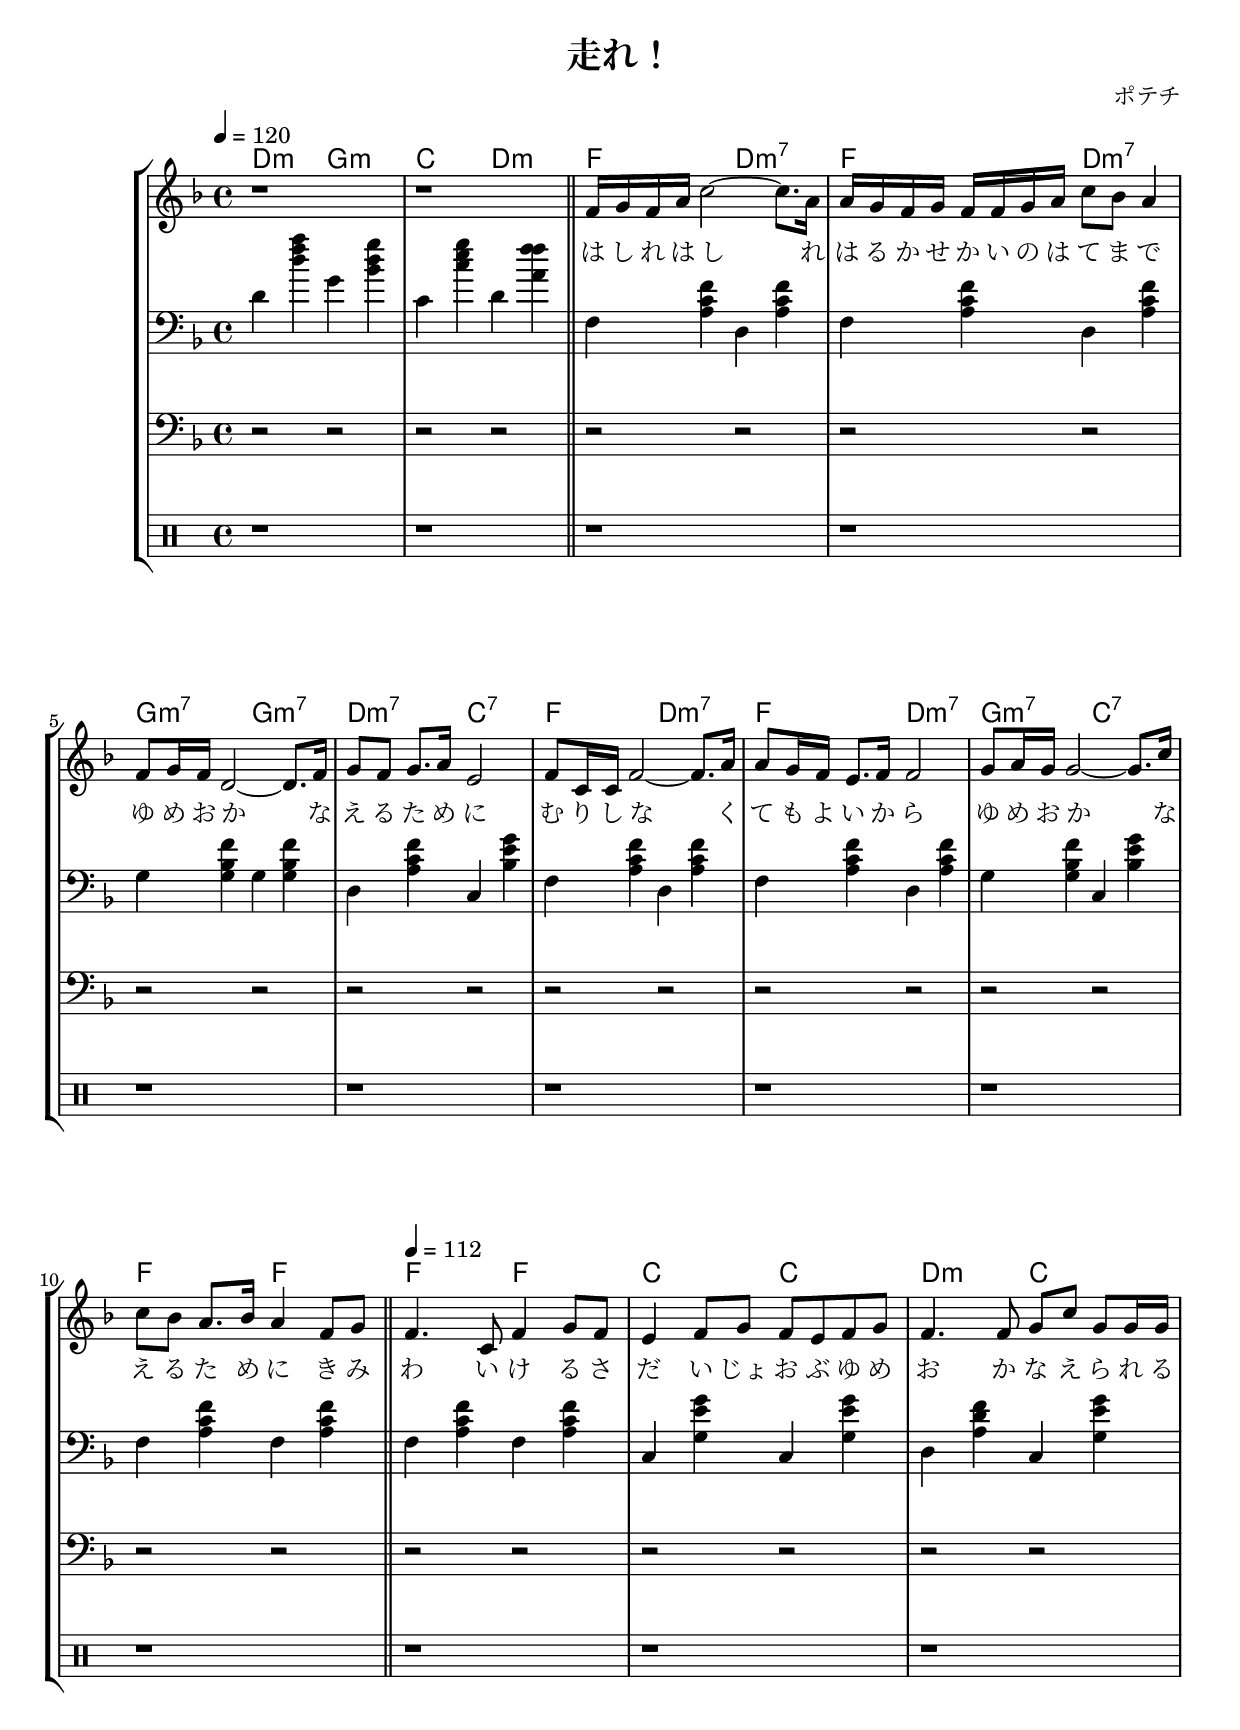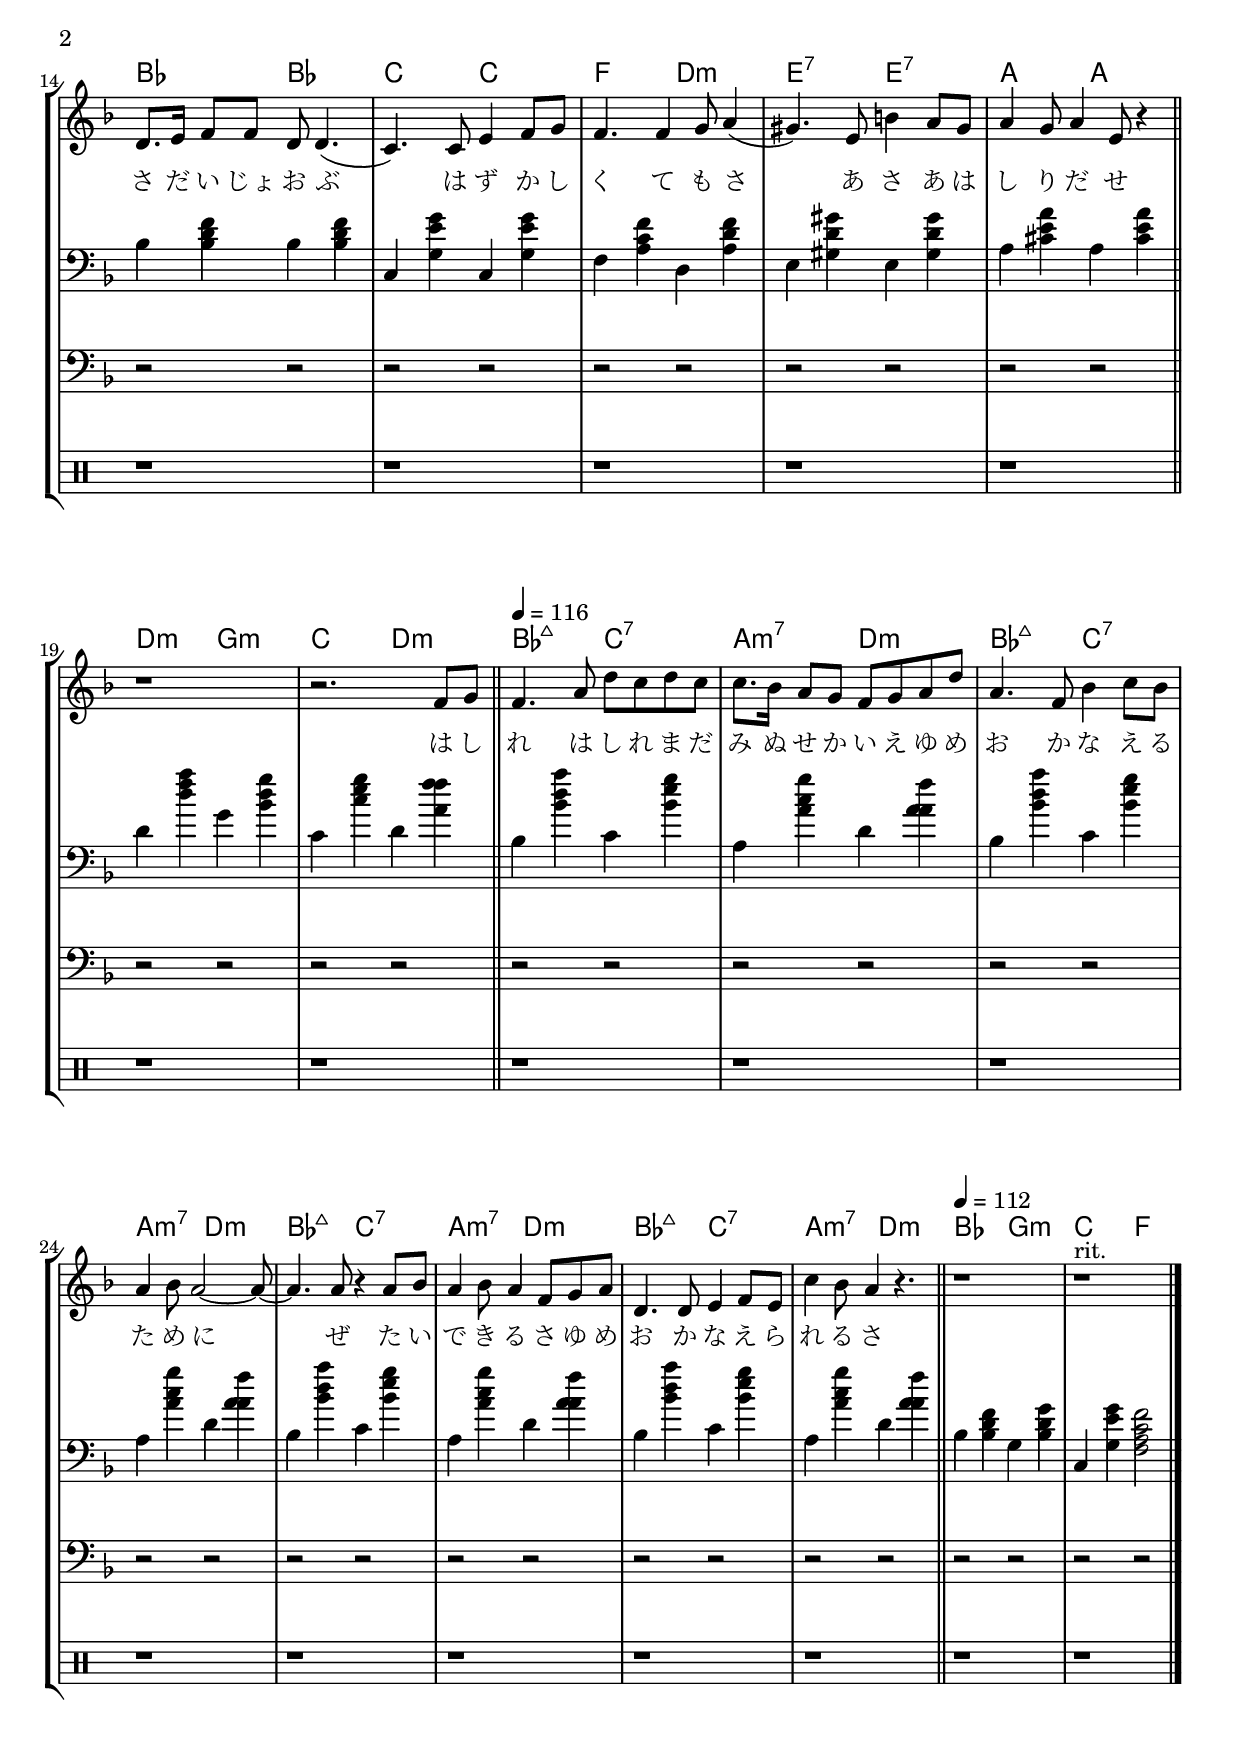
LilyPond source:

\version "2.12.1"

\header {
	title = \markup {走れ！}
	composer = \markup \center-column {ポテチ}
}

harmony = \chordmode {
	d2:m g:m c d:m 

	f d:min7 f d:min7 g:min7 g:min7 d:min7 c:7 f d:min7 f d:min7 g:min7 c:7 f f 

	f f c c d:m c bes bes c c f d:m e:7 e:7 a a 

	d:m g:m c d:m 

	bes:maj7 c:7 a:min7 d:m bes:maj7 c:7 a:min7 d:m bes:maj7 c:7 a:min7 d:m bes:maj7 c:7 a:min7 d:m 

	bes g:m c f 
}

melody = {
	\key f \major
	\tempo 4 = 120
	r1 | r1   
	\set Staff.midiInstrument = #"mmi0.38"
	 f'16  g'16  f'16  a'16  c''2~c''8.  a'16 
	a'16  g'16  f'16  g'16  f'16  f'16  g'16  a'16  c''8  bes'8  a'4 
	f'8  g'16  f'16  d'2~d'8.  f'16 
	g'8  f'8  g'8.  a'16  e'2 
	f'8  c'16  c'16  f'2~f'8.  a'16 
	a'8  g'16  f'16  e'8.  f'16  f'2 
	g'8  a'16  g'16  g'2~g'8.  c''16 
	c''8  bes'8  a'8.  bes'16  a'4  	\set Staff.midiInstrument = #"mmi0.40"
	f'8  g'8 
		\tempo 4 = 112
f'4.  c'8  f'4  g'8  f'8 
	e'4  f'8  g'8  f'8  e'8  f'8  g'8 
	f'4.  f'8  g'8  c''8  g'8  g'16  g'16 
	d'8.  e'16  f'8  f'8  d'8  d'4. 
	(c'4.)  c'8  e'4  f'8  g'8 
	f'4.  f'4  g'8  a'4 
	(gis'4.)  e'8  b'4  a'8  gis'8 
	a'4  g'8  a'4  e'8  	r4 	r1 | r2. 
	\set Staff.midiInstrument = #"mmi0.38"
	f'8  g'8 
		\tempo 4 = 116
f'4.  a'8  d''8  c''8  d''8  c''8 
	c''8.  bes'16  a'8  g'8  f'8  g'8  a'8  d''8 
	a'4.  f'8  bes'4  c''8  bes'8 
	a'4  bes'8  a'2~a'8~ 
	a'4.  a'8  r4  a'8  bes'8 
	a'4  bes'8  a'4  f'8  g'8  a'8 
	d'4.  d'8  e'4  f'8  e'8 
	c''4  bes'8  a'4  	r4. 	\tempo 4 = 112
	r1 | r1^"rit." \bar "|."
}

words = \lyricmode {
	
	は  し  れ  は  し  れ  は  る  か  せ  か  い  の  は  て  ま  で  ゆ  め  お  か  な  え  る  た  め  に  む  り  し  な  く  て  も  よ  い  か  ら  ゆ  め  お  か  な  え  る  た  め  に  
	き  み  わ  い  け  る  さ  だ  い  じょ  お  ぶ  ゆ  め  お  か  な  え  ら  れ  る  さ  だ  い  じょ  お  ぶ  は  ず  か  し  く  て  も  さ  あ  さ  あ  は  し  り  だ  せ  
	
	は  し  れ  は  し  れ  ま  だ  み  ぬ  せ  か  い  え  ゆ  め  お  か  な  え  る  た  め  に  ぜ  た  い  で  き  る  さ  ゆ  め  お  か  な  え  ら  れ  る  さ  
	
}

tempochange = {
	\tempo 4 = 120
	r1 | r1 \bar "||"
	\tempo 4 = 120
	r1 | r1 | r1 | r1 | r1 | r1 | r1 | r1 \bar "||"
	\tempo 4 = 112
	r1 | r1 | r1 | r1 | r1 | r1 | r1 | r1 \bar "||"
	\tempo 4 = 112
	r1 | r1 \bar "||"
	\tempo 4 = 116
	r1 | r1 | r1 | r1 | r1 | r1 | r1 | r1 \bar "||"
	\tempo 4 = 112
	r1 | \tempo 4 = 84 r2 \tempo 4 = 74 r2 \bar "|."
}

mainacc = {
	\clef bass
	\set Staff.midiInstrument = #"Overdriven Guitar"
	\key f \major
	\tempo 4 = 120
	d'4 <d'' f'' a''>4
	g'4 <bes' d'' g''>4
	c'4 <c'' e'' g''>4
	d'4 <a' f'' f''>4
	\bar "||"

	\set Staff.midiInstrument = #"Overdriven Guitar"
	f4 <a c' f'>4
	d4 <a c' f'>4
	f4 <a c' f'>4
	d4 <a c' f'>4
	g4 <g bes f'>4
	g4 <g bes f'>4
	d4 <a c' f'>4
	c4 <bes e' g'>4
	f4 <a c' f'>4
	d4 <a c' f'>4
	f4 <a c' f'>4
	d4 <a c' f'>4
	g4 <g bes f'>4
	c4 <bes e' g'>4
	f4 <a c' f'>4
	f4 <a c' f'>4
	\bar "||"

	\set Staff.midiInstrument = #"Acoustic Guitar (nylon)"
	\tempo 4 = 112
	f4 <a c' f'>4
	f4 <a c' f'>4
	c4 <g e' g'>4
	c4 <g e' g'>4
	d4 <a d' f'>4
	c4 <g e' g'>4
	bes4 <bes d' f'>4
	bes4 <bes d' f'>4
	c4 <g e' g'>4
	c4 <g e' g'>4
	f4 <a c' f'>4
	d4 <a d' f'>4
	e4 <gis d' gis'>4
	e4 <gis d' gis'>4
	a4 <cis' e' a'>4
	a4 <cis' e' a'>4
	\bar "||"

	\set Staff.midiInstrument = #"Overdriven Guitar"
	d'4 <d'' f'' a''>4
	g'4 <bes' d'' g''>4
	c'4 <c'' e'' g''>4
	d'4 <a' f'' f''>4
	\bar "||"

	\set Staff.midiInstrument = #"Lead 6 (voice)"
	\tempo 4 = 116
	bes4 <bes' d'' a''>4
	c'4 <bes' e'' g''>4
	a4 <a' c'' g''>4
	d'4 <a' a' f''>4
	bes4 <bes' d'' a''>4
	c'4 <bes' e'' g''>4
	a4 <a' c'' g''>4
	d'4 <a' a' f''>4
	bes4 <bes' d'' a''>4
	c'4 <bes' e'' g''>4
	a4 <a' c'' g''>4
	d'4 <a' a' f''>4
	bes4 <bes' d'' a''>4
	c'4 <bes' e'' g''>4
	a4 <a' c'' g''>4
	d'4 <a' a' f''>4
	\bar "||"

	\set Staff.midiInstrument = #"Distorted Guitar"
	\tempo 4 = 112
	bes4 <bes d' f'>4
	g4 <bes d' g'>4
	c4 <g e' g'>4
	<f a c' f'>2
	\bar "|."
}

subacc = {
	\clef bass
	\set Staff.midiInstrument = #"Acoustic Guitar (nylon)"
	\key f \major
	\tempo 4 = 120
	r2
	r2
	r2
	r2
	\bar "||"

	\set Staff.midiInstrument = #"Trumpet"
	r2
	r2
	r2
	r2
	r2
	r2
	r2
	r2
	r2
	r2
	r2
	r2
	r2
	r2
	r2
	r2
	\bar "||"

	\set Staff.midiInstrument = #"Electric Guitar (jazz)"
	\tempo 4 = 112
	r2
	r2
	r2
	r2
	r2
	r2
	r2
	r2
	r2
	r2
	r2
	r2
	r2
	r2
	r2
	r2
	\bar "||"

	\set Staff.midiInstrument = #"Oboe"
	r2
	r2
	r2
	r2
	\bar "||"

	\set Staff.midiInstrument = #"Distorted Guitar"
	\tempo 4 = 116
	r2
	r2
	r2
	r2
	r2
	r2
	r2
	r2
	r2
	r2
	r2
	r2
	r2
	r2
	r2
	r2
	\bar "||"

	\set Staff.midiInstrument = #"Overdriven Guitar"
	\tempo 4 = 112
	r2
	r2
	r2
	r2
	\bar "|."
}

percA = {
	\drummode {
	r1 |r1 \bar "||"
	r1 |r1 |r1 |r1 |r1 |r1 |r1 |r1 \bar "||"
	r1 |r1 |r1 |r1 |r1 |r1 |r1 |r1 \bar "||"
	r1 |r1 \bar "||"
	r1 |r1 |r1 |r1 |r1 |r1 |r1 |r1 \bar "||"
	r1 |r1 \bar "|."
	}
}

percB = {
	\drummode {
	r1 |r1 \bar "||"
	r1 |r1 |r1 |r1 |r1 |r1 |r1 |r1 \bar "||"
	r1 |r1 |r1 |r1 |r1 |r1 |r1 |r1 \bar "||"
	r1 |r1 \bar "||"
	r1 |r1 |r1 |r1 |r1 |r1 |r1 |r1 \bar "||"
	r1 |r1 \bar "|."
	}
}

percC = {
	\drummode {
	r1 |r1 \bar "||"
	r1 |r1 |r1 |r1 |r1 |r1 |r1 |r1 \bar "||"
	r1 |r1 |r1 |r1 |r1 |r1 |r1 |r1 \bar "||"
	r1 |r1 \bar "||"
	r1 |r1 |r1 |r1 |r1 |r1 |r1 |r1 \bar "||"
	r1 |r1 \bar "|."
	}
}

percD = {
	\drummode {
	r1 |r1 \bar "||"
	r1 |r1 |r1 |r1 |r1 |r1 |r1 |r1 \bar "||"
	r1 |r1 |r1 |r1 |r1 |r1 |r1 |r1 \bar "||"
	r1 |r1 \bar "||"
	r1 |r1 |r1 |r1 |r1 |r1 |r1 |r1 \bar "||"
	r1 |r1 \bar "|."
	}
}

percE = {
	\drummode {
	r1 |r1 \bar "||"
	r1 |r1 |r1 |r1 |r1 |r1 |r1 |r1 \bar "||"
	r1 |r1 |r1 |r1 |r1 |r1 |r1 |r1 \bar "||"
	r1 |r1 \bar "||"
	r1 |r1 |r1 |r1 |r1 |r1 |r1 |r1 \bar "||"
	r1 |r1 \bar "|."
	}
}

\score {
	<<
		\new StaffGroup <<
			\new ChordNames {\harmony}
			\new Voice = "melody" {\melody}
			\new Lyrics \lyricsto "melody" \words
			\new Staff = "mainacc" {\mainacc}
			\new Staff = "subacc" {\subacc}
			\new DrumStaff <<
				\new DrumVoice {\percA}
				\new DrumVoice {\percB}
				\new DrumVoice {\percC}
				\new DrumVoice {\percD}
				\new DrumVoice {\percE}
			>>
		>>
	>>
	\layout { }
}
